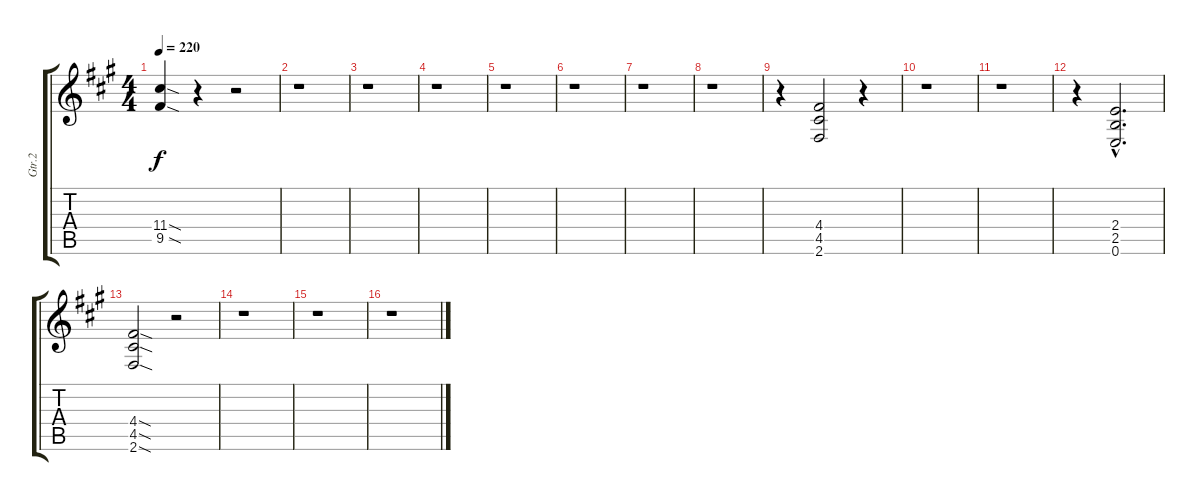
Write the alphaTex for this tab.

\track ("Gtr.2" "Gtr.2") {instrument overdrivenguitar}
\staff {score tabs}
\tuning (E4 B3 G3 D3 A2 E2) {hide}
\ts (4 4)
\tempo 220
\clef g2
\ks a
(11.4{sod} 9.5{sod}).4{dy f} r.4 r.2 |
r.1 |
r.1 |
r.1 |
r.1 |
r.1 |
r.1 |
r.1 |
r.4 (4.4 4.5 2.6).2 r.4 |
r.1 |
r.1 |
r.4 (2.4{hac} 2.5{hac} 0.6{hac}).2{d} |
(4.4{sod} 4.5{sod} 2.6{sod}).2 r.2 |
r.1 |
r.1 |
r.1
